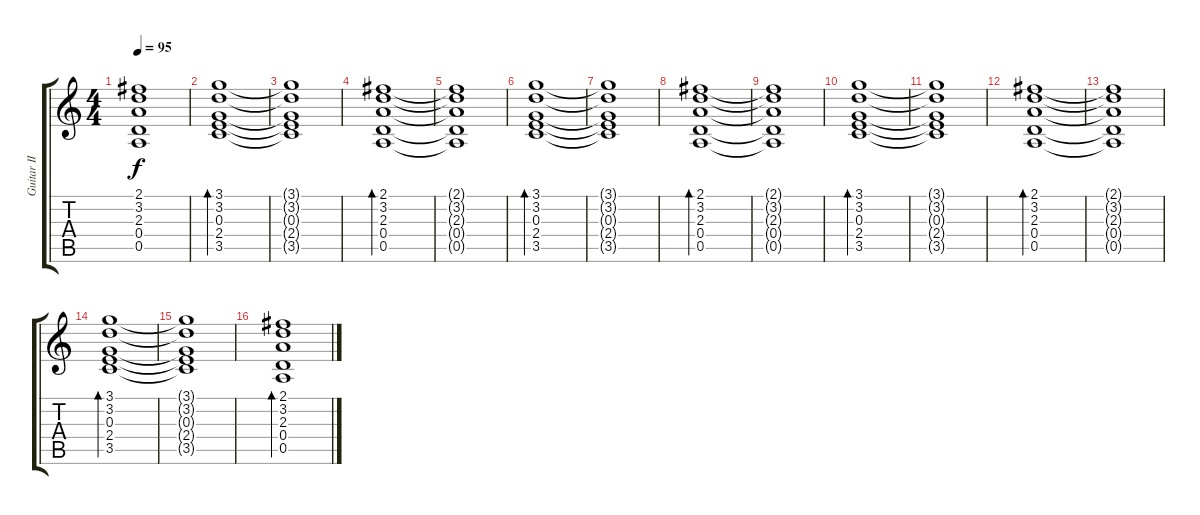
\track ("Guitar II" "Guitar II") {instrument acousticguitarnylon}
\staff {score tabs}
\tuning (E4 B3 G3 D3 A2 E2) {hide}
\ts (4 4)
\tempo 95
\clef g2
\ks c
(2.1{t} 3.2{t} 2.3{t} 0.4{t} 0.5{t}).1{dy f} |
(3.1 3.2 0.3 2.4 3.5).1{bd 120} |
(3.1{t} 3.2{t} 0.3{t} 2.4{t} 3.5{t}).1 |
(2.1 3.2 2.3 0.4 0.5).1{bd 120} |
(2.1{t} 3.2{t} 2.3{t} 0.4{t} 0.5{t}).1 |
(3.1 3.2 0.3 2.4 3.5).1{bd 120} |
(3.1{t} 3.2{t} 0.3{t} 2.4{t} 3.5{t}).1 |
(2.1 3.2 2.3 0.4 0.5).1{bd 120} |
(2.1{t} 3.2{t} 2.3{t} 0.4{t} 0.5{t}).1 |
(3.1 3.2 0.3 2.4 3.5).1{bd 120} |
(3.1{t} 3.2{t} 0.3{t} 2.4{t} 3.5{t}).1 |
(2.1 3.2 2.3 0.4 0.5).1{bd 120} |
(2.1{t} 3.2{t} 2.3{t} 0.4{t} 0.5{t}).1 |
(3.1 3.2 0.3 2.4 3.5).1{bd 120} |
(3.1{t} 3.2{t} 0.3{t} 2.4{t} 3.5{t}).1 |
(2.1 3.2 2.3 0.4 0.5).1{bd 120}
